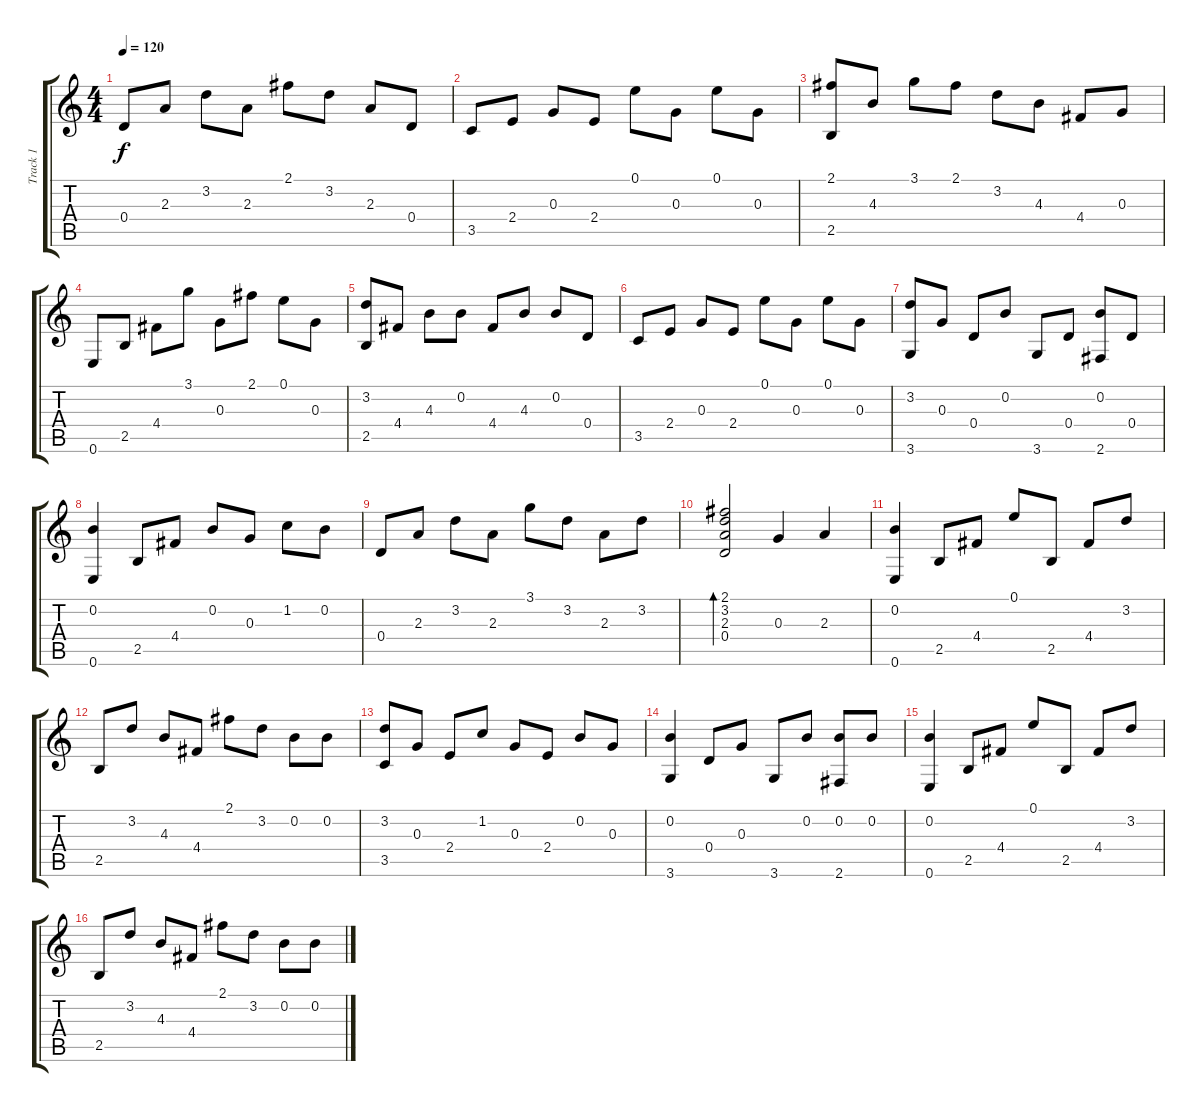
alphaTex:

\track ("Track 1" "Track 1") {instrument acousticguitarsteel}
\staff {score tabs}
\tuning (E4 B3 G3 D3 A2 E2) {hide}
\ts (4 4)
\tempo 120
\clef g2
\ks c
0.4.8{dy f} 2.3.8 3.2.8 2.3.8 2.1.8 3.2.8 2.3.8 0.4.8 |
3.5.8 2.4.8 0.3.8 2.4.8 0.1.8 0.3.8 0.1.8 0.3.8 |
(2.1 2.5).8 4.3.8 3.1.8 2.1.8 3.2.8 4.3.8 4.4.8 0.3.8 |
0.6.8 2.5.8 4.4.8 3.1.8 0.3.8 2.1.8 0.1.8 0.3.8 |
(3.2 2.5).8 4.4.8 4.3.8 0.2.8 4.4.8 4.3.8 0.2.8 0.4.8 |
3.5.8 2.4.8 0.3.8 2.4.8 0.1.8 0.3.8 0.1.8 0.3.8 |
(3.2 3.6).8 0.3.8 0.4.8 0.2.8 3.6.8 0.4.8 (0.2 2.6).8 0.4.8 |
(0.2 0.6).4 2.5.8 4.4.8 0.2.8 0.3.8 1.2.8 0.2.8 |
0.4.8 2.3.8 3.2.8 2.3.8 3.1.8 3.2.8 2.3.8 3.2.8 |
(2.1 3.2 2.3 0.4).2{bd 480} 0.3.4 2.3.4 |
(0.2 0.6).4 2.5.8 4.4.8 0.1.8 2.5.8 4.4.8 3.2.8 |
2.5.8 3.2.8 4.3.8 4.4.8 2.1.8 3.2.8 0.2.8 0.2.8 |
(3.2 3.5).8 0.3.8 2.4.8 1.2.8 0.3.8 2.4.8 0.2.8 0.3.8 |
(0.2 3.6).4 0.4.8 0.3.8 3.6.8 0.2.8 (0.2 2.6).8 0.2.8 |
(0.2 0.6).4 2.5.8 4.4.8 0.1.8 2.5.8 4.4.8 3.2.8 |
2.5.8 3.2.8 4.3.8 4.4.8 2.1.8 3.2.8 0.2.8 0.2.8
